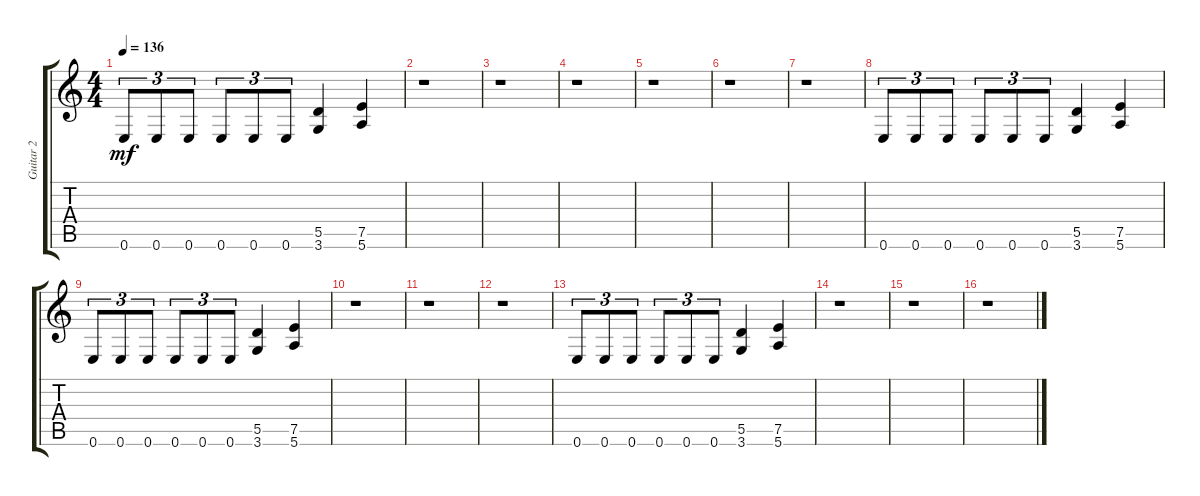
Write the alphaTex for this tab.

\track ("Guitar 2" "Guitar 2") {instrument distortionguitar}
\staff {score tabs}
\tuning (E4 B3 G3 D3 A2 E2) {hide}
\ts (4 4)
\tempo 136
\clef g2
\ks c
0.6.8{tu (3 2) dy mf} 0.6.8{tu (3 2)} 0.6.8{tu (3 2)} 0.6.8{tu (3 2)} 0.6.8{tu (3 2)} 0.6.8{tu (3 2)} (5.5 3.6).4 (7.5 5.6).4 |
r.1 |
r.1 |
r.1 |
r.1 |
r.1 |
r.1 |
0.6.8{tu (3 2)} 0.6.8{tu (3 2)} 0.6.8{tu (3 2)} 0.6.8{tu (3 2)} 0.6.8{tu (3 2)} 0.6.8{tu (3 2)} (5.5 3.6).4 (7.5 5.6).4 |
0.6.8{tu (3 2)} 0.6.8{tu (3 2)} 0.6.8{tu (3 2)} 0.6.8{tu (3 2)} 0.6.8{tu (3 2)} 0.6.8{tu (3 2)} (5.5 3.6).4 (7.5 5.6).4 |
r.1 |
r.1 |
r.1 |
0.6.8{tu (3 2)} 0.6.8{tu (3 2)} 0.6.8{tu (3 2)} 0.6.8{tu (3 2)} 0.6.8{tu (3 2)} 0.6.8{tu (3 2)} (5.5 3.6).4 (7.5 5.6).4 |
r.1 |
r.1 |
r.1
